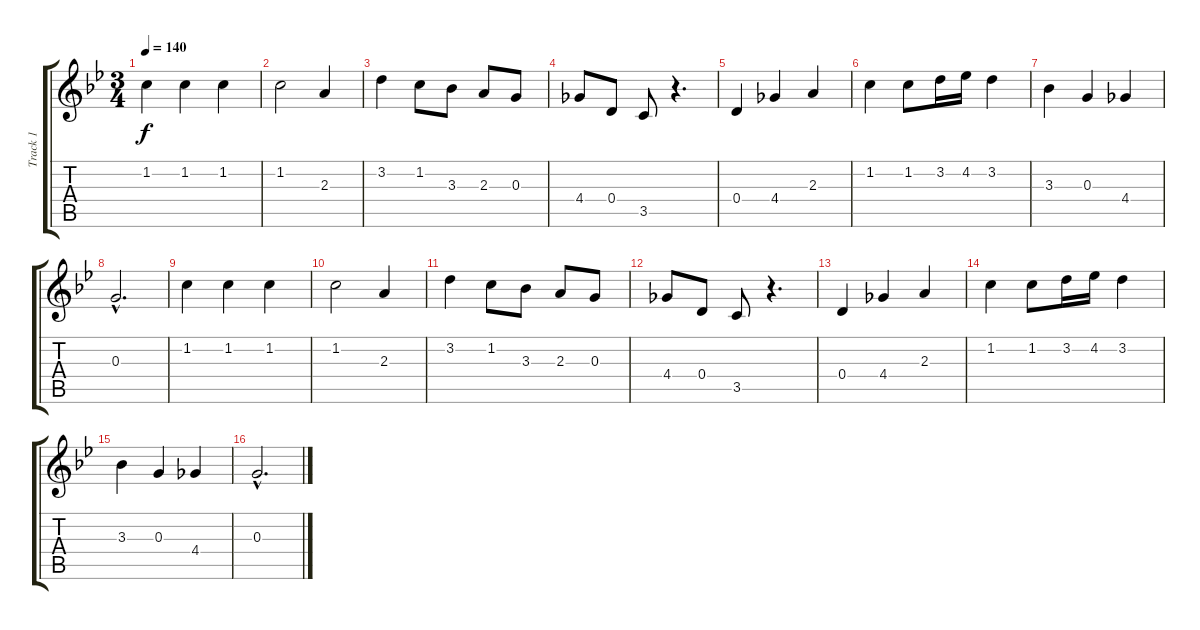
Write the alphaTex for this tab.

\track ("Track 1" "Track 1") {instrument distortionguitar}
\staff {score tabs}
\tuning (E4 B3 G3 D3 A2 E2) {hide}
\ts (3 4)
\tempo 140
\clef g2
\ks bb
1.2.4{dy f} 1.2.4 1.2.4 |
1.2.2 2.3.4 |
3.2.4 1.2.8 3.3.8 2.3.8 0.3.8 |
4.4.8 0.4.8 3.5.8 r.4{d} |
0.4.4 4.4.4 2.3.4 |
1.2.4 1.2.8 3.2.16 4.2.16 3.2.4 |
3.3.4 0.3.4 4.4.4 |
0.3{hac}.2{d} |
1.2.4 1.2.4 1.2.4 |
1.2.2 2.3.4 |
3.2.4 1.2.8 3.3.8 2.3.8 0.3.8 |
4.4.8 0.4.8 3.5.8 r.4{d} |
0.4.4 4.4.4 2.3.4 |
1.2.4 1.2.8 3.2.16 4.2.16 3.2.4 |
3.3.4 0.3.4 4.4.4 |
0.3{hac}.2{d}
